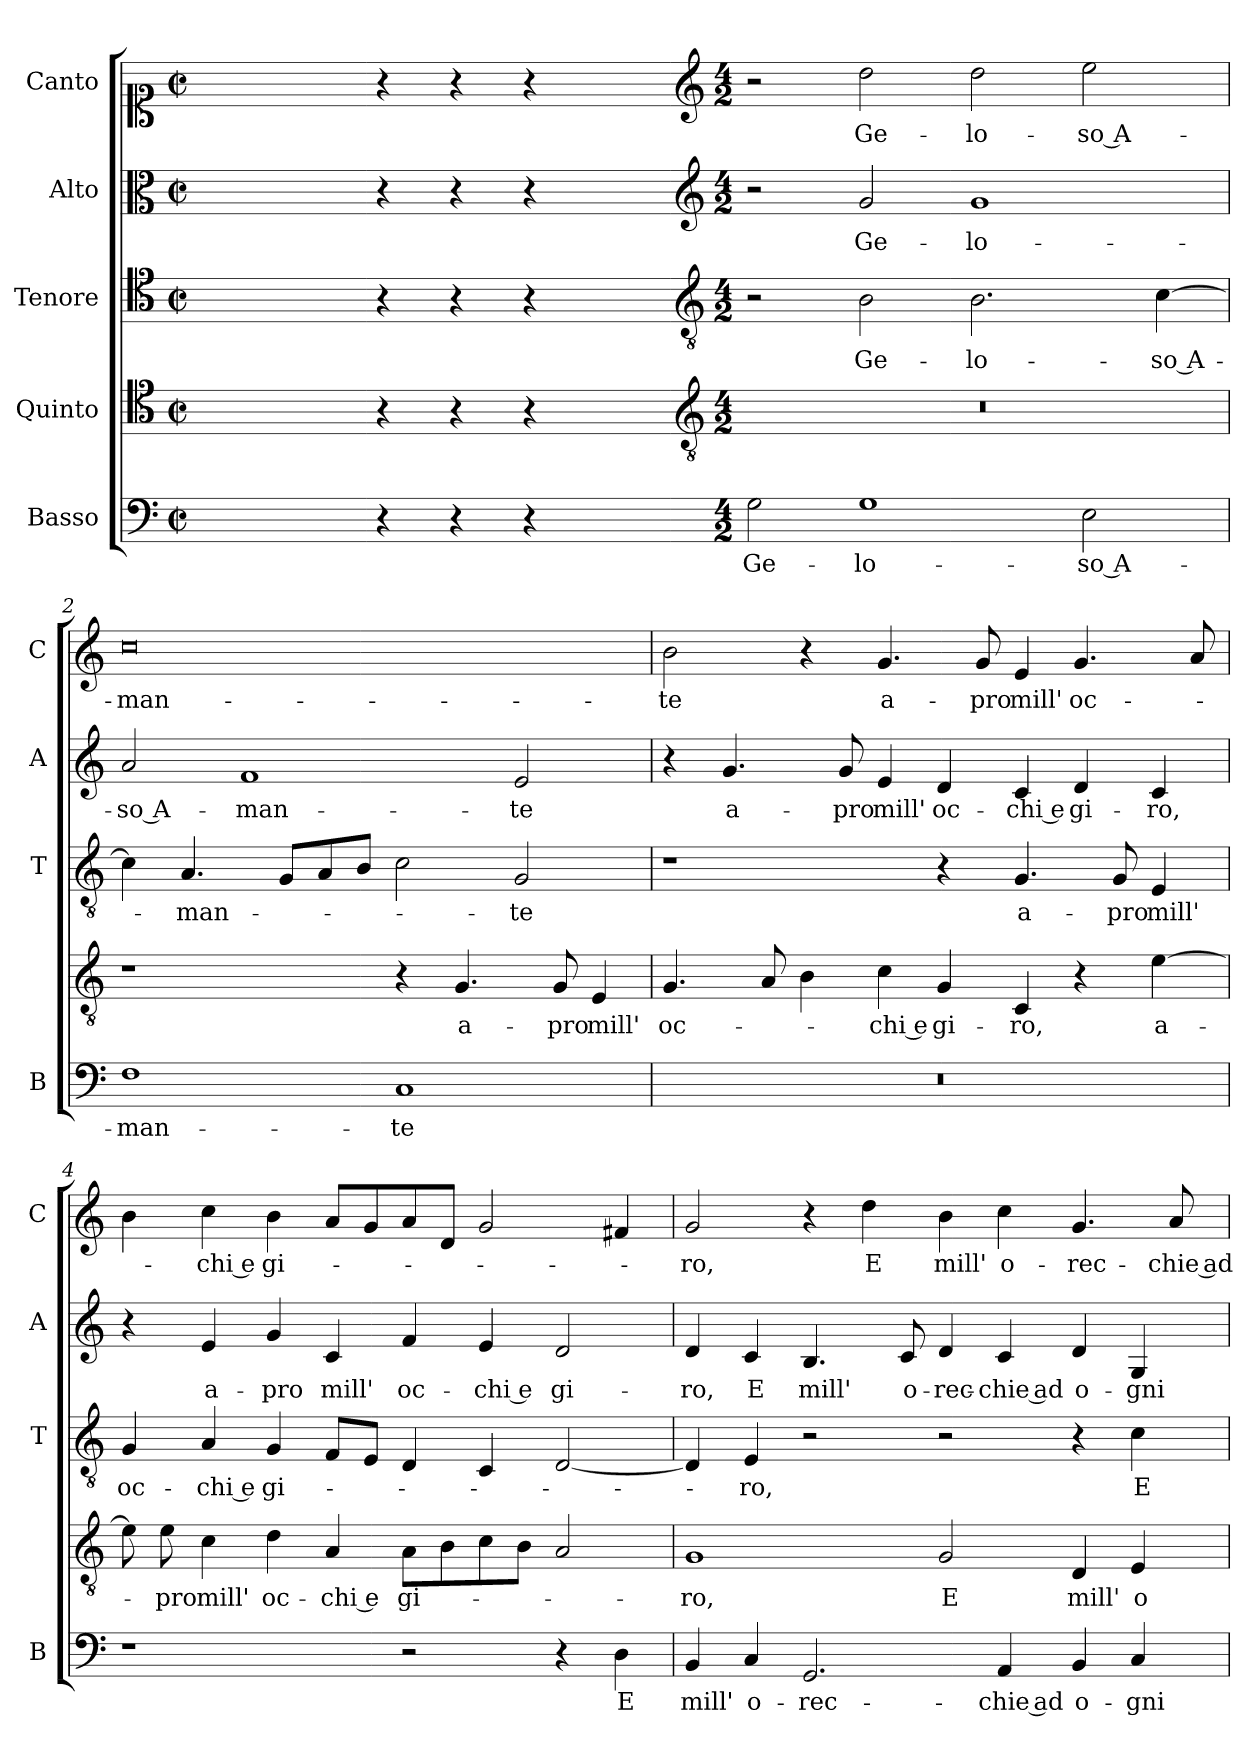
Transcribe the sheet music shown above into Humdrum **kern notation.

**kern	**text	**kern	**text	**kern	**text	**kern	**text	**kern	**text
*part5	*part5	*part4	*part4	*part3	*part3	*part2	*part2	*part1	*part1
*staff5	*staff5	*staff4	*staff4	*staff3	*staff3	*staff2	*staff2	*staff1	*staff1
*I"Basso	*	*I"Quinto	*	*I"Tenore	*	*I"Alto	*	*I"Canto	*
*I'B	*	*	*	*I'T	*	*I'A	*	*I'C	*
*clefF4	*	*clefC4	*	*clefC4	*	*clefC3	*	*clefC1	*
*k[]	*	*k[]	*	*k[]	*	*k[]	*	*k[]	*
*C:	*	*C:	*	*C:	*	*C:	*	*C:	*
*M2/2	*	*M2/2	*	*M2/2	*	*M2/2	*	*M2/2	*
*met(c|)	*	*met(c|)	*	*met(c|)	*	*met(c|)	*	*met(c|)	*
=	=	=	=	=	=	=	=	=	=
1ryy	.	1ryy	.	1ryy	.	1ryy	.	1ryy	.
=1X-	=1X-	=1X-	=1X-	=1X-	=1X-	=1X-	=1X-	=1X-	=1X-
4r	.	4r	.	4r	.	4r	.	4r	.
4r	.	4r	.	4r	.	4r	.	4r	.
4r	.	4r	.	4r	.	4r	.	4r	.
4ryy	.	4ryy	.	4ryy	.	4ryy	.	4ryy	.
=1-	=1-	=1-	=1-	=1-	=1-	=1-	=1-	=1-	=1-
*	*	*clefGv2	*	*clefGv2	*	*clefG2	*	*clefG2	*
*M4/2	*	*M4/2	*	*M4/2	*	*M4/2	*	*M4/2	*
!	!LO:LY:b	!	!	!	!	!	!	!	!
2G\	Ge-	0r	.	2r	.	2r	.	2r	.
!	!LO:LY:b	!	!	!	!LO:LY:b	!	!LO:LY:b	!	!LO:LY:b
1G	-lo-	.	.	2B\	Ge-	2g/	Ge-	2dd\	Ge-
!	!	!	!	!	!LO:LY:b	!	!LO:LY:b	!	!LO:LY:b
.	.	.	.	2.B\	-lo-	1g	-lo-	2dd\	-lo-
!	!LO:LY:b	!	!	!	!	!	!	!	!LO:LY:b
2E\	-so A-	.	.	.	.	.	.	2ee\	-so A-
!	!	!	!	!	!LO:LY:b	!	!	!	!
.	.	.	.	[4c\	-so A-	.	.	.	.
=2	=2	=2	=2	=2	=2	=2	=2	=2	=2
!	!LO:LY:b	!	!	!	!	!	!LO:LY:b	!	!LO:LY:b
1F	-man-	1r	.	4c\]	.	2a/	-so A-	0cc	-man-
!	!	!	!	!	!LO:LY:b	!	!	!	!
.	.	.	.	4.A/	-man-	.	.	.	.
!	!	!	!	!	!	!	!LO:LY:b	!	!
.	.	.	.	.	.	1f	-man-	.	.
.	.	.	.	8G/L	.	.	.	.	.
.	.	.	.	8A/	.	.	.	.	.
.	.	.	.	8B/J	.	.	.	.	.
!	!LO:LY:b	!	!	!	!	!	!	!	!
1C	-te	4r	.	2c\	.	.	.	.	.
!	!	!	!LO:LY:b	!	!	!	!	!	!
.	.	4.G/	a-	.	.	.	.	.	.
!	!	!	!	!	!LO:LY:b	!	!LO:LY:b	!	!
.	.	.	.	2G/	-te	2e/	-te	.	.
!	!	!	!LO:LY:b	!	!	!	!	!	!
.	.	8G/	-pro	.	.	.	.	.	.
!	!	!	!LO:LY:b	!	!	!	!	!	!
.	.	4E/	mill'	.	.	.	.	.	.
=3	=3	=3	=3	=3	=3	=3	=3	=3	=3
!	!	!	!LO:LY:b	!	!	!	!	!	!LO:LY:b
0r	.	4.G/	oc-	1r	.	4r	.	2b\	-te
!	!	!	!	!	!	!	!LO:LY:b	!	!
.	.	.	.	.	.	4.g/	a-	.	.
.	.	8A/	.	.	.	.	.	.	.
.	.	4B\	.	.	.	.	.	4r	.
!	!	!	!	!	!	!	!LO:LY:b	!	!
.	.	.	.	.	.	8g/	-pro	.	.
!	!	!	!LO:LY:b	!	!	!	!LO:LY:b	!	!LO:LY:b
.	.	4c\	-chi e	.	.	4e/	mill'	4.g/	a-
!	!	!	!LO:LY:b	!	!	!	!LO:LY:b	!	!
.	.	4G/	gi-	4r	.	4d/	oc-	.	.
!	!	!	!	!	!	!	!	!	!LO:LY:b
.	.	.	.	.	.	.	.	8g/	-pro
!	!	!	!LO:LY:b	!	!LO:LY:b	!	!LO:LY:b	!	!LO:LY:b
.	.	4C/	-ro,	4.G/	a-	4c/	-chi e	4e/	mill'
!	!	!	!	!	!	!	!LO:LY:b	!	!LO:LY:b
.	.	4r	.	.	.	4d/	gi-	4.g/	oc-
!	!	!	!	!	!LO:LY:b	!	!	!	!
.	.	.	.	8G/	-pro	.	.	.	.
!	!	!	!LO:LY:b	!	!LO:LY:b	!	!LO:LY:b	!	!
.	.	[4e\	a-	4E/	mill'	4c/	-ro,	.	.
.	.	.	.	.	.	.	.	8a/	.
!!LO:LB:g=z
=4	=4	=4	=4	=4	=4	=4	=4	=4	=4
!	!	!	!	!	!LO:LY:b	!	!	!	!
1r	.	8e\]	.	4G/	oc-	4r	.	4b\	.
!	!	!	!LO:LY:b	!	!	!	!	!	!
.	.	8e\	-pro	.	.	.	.	.	.
!	!	!	!LO:LY:b	!	!LO:LY:b	!	!LO:LY:b	!	!LO:LY:b
.	.	4c\	mill'	4A/	-chi e	4e/	a-	4cc\	-chi e
!	!	!	!LO:LY:b	!	!LO:LY:b	!	!LO:LY:b	!	!LO:LY:b
.	.	4d\	oc-	4G/	gi-	4g/	-pro	4b\	gi-
!	!	!	!LO:LY:b	!	!	!	!LO:LY:b	!	!
.	.	4A/	-chi e	8F/L	.	4c/	mill'	8a/L	.
.	.	.	.	8E/J	.	.	.	8g/	.
!	!	!	!LO:LY:b	!	!	!	!LO:LY:b	!	!
2r	.	8A\L	gi-	4D/	.	4f/	oc-	8a/	.
.	.	8B\	.	.	.	.	.	8d/J	.
!	!	!	!	!	!	!	!LO:LY:b	!	!
.	.	8c\	.	4C/	.	4e/	-chi e	2g/	.
.	.	8B\J	.	.	.	.	.	.	.
!	!	!	!	!	!	!	!LO:LY:b	!	!
4r	.	2A/	.	[2D/	.	2d/	gi-	.	.
!	!LO:LY:b	!	!	!	!	!	!	!	!
4D\	E	.	.	.	.	.	.	4f#X/	.
=5	=5	=5	=5	=5	=5	=5	=5	=5	=5
!	!LO:LY:b	!	!LO:LY:b	!	!	!	!LO:LY:b	!	!LO:LY:b
4BB/	mill'	1G	-ro,	4D/]	.	4d/	-ro,	2g/	-ro,
!	!LO:LY:b	!	!	!	!LO:LY:b	!	!LO:LY:b	!	!
4C/	o-	.	.	4E/	-ro,	4c/	E	.	.
!	!LO:LY:b	!	!	!	!	!	!LO:LY:b	!	!
2.GG/	-rec-	.	.	2r	.	4.B/	mill'	4r	.
!	!	!	!	!	!	!	!	!	!LO:LY:b
.	.	.	.	.	.	.	.	4dd\	E
!	!	!	!	!	!	!	!LO:LY:b	!	!
.	.	.	.	.	.	8c/	o-	.	.
!	!	!	!LO:LY:b	!	!	!	!LO:LY:b	!	!LO:LY:b
.	.	2G/	E	2r	.	4d/	-rec-	4b\	mill'
!	!LO:LY:b	!	!	!	!	!	!LO:LY:b	!	!LO:LY:b
4AA/	-chie ad	.	.	.	.	4c/	-chie ad	4cc\	o-
!	!LO:LY:b	!	!LO:LY:b	!	!	!	!LO:LY:b	!	!LO:LY:b
4BB/	o-	4D/	mill'	4r	.	4d/	o-	4.g/	-rec-
!	!LO:LY:b	!	!LO:LY:b	!	!LO:LY:b	!	!LO:LY:b	!	!
4C/	-gni	4E/	o-	4c\	E	4G/	-gni	.	.
!	!	!	!	!	!	!	!	!	!LO:LY:b
.	.	.	.	.	.	.	.	8a/	-chie ad
=	=	=	=	=	=	=	=	=	=
*-	*-	*-	*-	*-	*-	*-	*-	*-	*-
